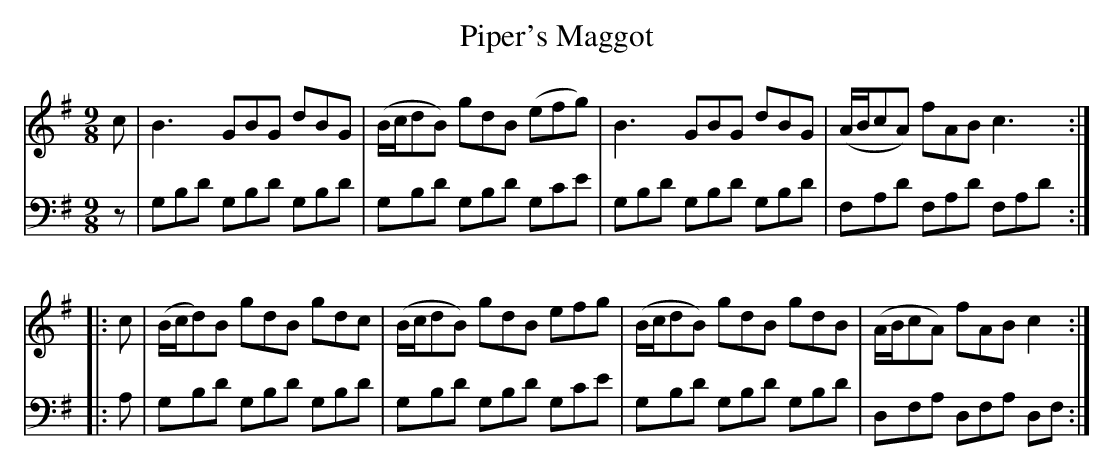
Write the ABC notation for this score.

X:1
T:Piper's Maggot
M:9/8
L:1/8
K:G
V:1
c|B3 GBG dBG|(B/c/dB) gdB (efg)|B3 GBG dBG|(A/B/cA) fAB c3:|
|:c|(B/c/d)B gdB gdc|(B/c/dB) gdB efg|(B/c/dB) gdB gdB|(A/B/cA) fAB c2:|
V:2 clef = bass
z|G,B,D G,B,D G,B,D|G,B,D G,B,D G,CE|G,B,D G,B,D G,B,D|F,A,D F,A,D F,A,D:|
|:A,|G,B,D G,B,D G,B,D|G,B,D G,B,D G,CE|G,B,D G,B,D G,B,D|D,F,A, D,F,A, D,F,:|
